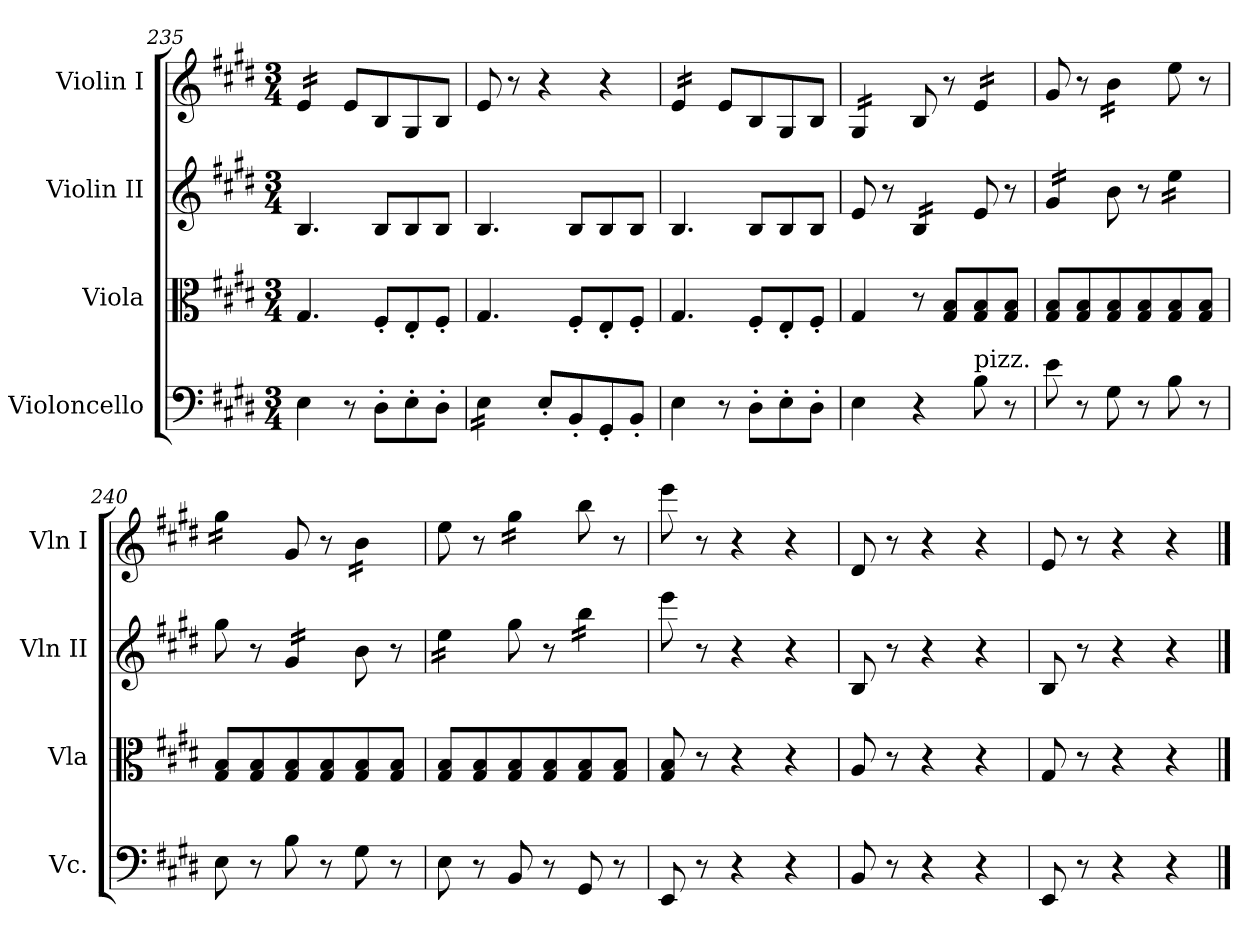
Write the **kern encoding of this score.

**kern	**kern	**kern	**kern
*part4	*part3	*part2	*part1
*staff4	*staff3	*staff2	*staff1
*I"Violoncello	*I"Viola	*I"Violin II	*I"Violin I
*I'Vc.	*I'Vla	*I'Vln II	*I'Vln I
*clefF4	*clefC3	*clefG2	*clefG2
*k[f#c#g#d#]	*k[f#c#g#d#]	*k[f#c#g#d#]	*k[f#c#g#d#]
*M3/4	*M3/4	*M3/4	*M3/4
=235	=235	=235	=235
*	*	*	*tremolo
4E\	4.G#/	4.B/	16e/LL
.	.	.	16e/
.	.	.	16e/
.	.	.	16e/JJ
*	*	*	*Xtremolo
8r	.	.	8e/L
8D#'\L	8F#'/L	8B/L	8B/
8E'\	8E'/	8B/	8G#/
8D#'\J	8F#'/J	8B/J	8B/J
=236	=236	=236	=236
*tremolo	*	*	*
16E\LL	4.G#/	4.B/	8e/
16E\	.	.	.
16E\	.	.	8r
16E\JJ	.	.	.
*Xtremolo	*	*	*
8E'/L	.	.	4r
8BB'/	8F#'/L	8B/L	.
8GG#'/	8E'/	8B/	4r
8BB'/J	8F#'/J	8B/J	.
=237	=237	=237	=237
*	*	*	*tremolo
4E\	4.G#/	4.B/	16e/LL
.	.	.	16e/
.	.	.	16e/
.	.	.	16e/JJ
*	*	*	*Xtremolo
8r	.	.	8e/L
8D#'\L	8F#'/L	8B/L	8B/
8E'\	8E'/	8B/	8G#/
8D#'\J	8F#'/J	8B/J	8B/J
=238	=238	=238	=238
*	*	*	*tremolo
4E\	4G#/	8e/	16G#/LL
.	.	.	16G#/
.	.	8r	16G#/
.	.	.	16G#/JJ
*	*	*	*Xtremolo
*	*	*tremolo	*
4r	8r	16B/LL	8B/
.	.	16B/	.
.	8G#/ 8B/L	16B/	8r
.	.	16B/JJ	.
*	*	*Xtremolo	*
!LO:TX:a:t=pizz.	!	!	!
*	*	*	*tremolo
8B\	8G#/ 8B/	8e/	16e/LL
.	.	.	16e/
8r	8G#/ 8B/J	8r	16e/
.	.	.	16e/JJ
*	*	*	*Xtremolo
=239	=239	=239	=239
*	*	*tremolo	*
8e\	8G#/ 8B/L	16g#/LL	8g#/
.	.	16g#/	.
8r	8G#/ 8B/	16g#/	8r
.	.	16g#/JJ	.
*	*	*Xtremolo	*
*	*	*	*tremolo
8G#\	8G#/ 8B/	8b\	16b\LL
.	.	.	16b\
8r	8G#/ 8B/	8r	16b\
.	.	.	16b\JJ
*	*	*	*Xtremolo
*	*	*tremolo	*
8B\	8G#/ 8B/	16ee\LL	8ee\
.	.	16ee\	.
8r	8G#/ 8B/J	16ee\	8r
.	.	16ee\JJ	.
*	*	*Xtremolo	*
!!LO:LB:g=z
=240	=240	=240	=240
*	*	*	*tremolo
8E\	8G#/ 8B/L	8gg#\	16gg#\LL
.	.	.	16gg#\
8r	8G#/ 8B/	8r	16gg#\
.	.	.	16gg#\JJ
*	*	*	*Xtremolo
*	*	*tremolo	*
8B\	8G#/ 8B/	16g#/LL	8g#/
.	.	16g#/	.
8r	8G#/ 8B/	16g#/	8r
.	.	16g#/JJ	.
*	*	*Xtremolo	*
*	*	*	*tremolo
8G#\	8G#/ 8B/	8b\	16b\LL
.	.	.	16b\
8r	8G#/ 8B/J	8r	16b\
.	.	.	16b\JJ
*	*	*	*Xtremolo
=241	=241	=241	=241
*	*	*tremolo	*
8E\	8G#/ 8B/L	16ee\LL	8ee\
.	.	16ee\	.
8r	8G#/ 8B/	16ee\	8r
.	.	16ee\JJ	.
*	*	*Xtremolo	*
*	*	*	*tremolo
8BB/	8G#/ 8B/	8gg#\	16gg#\LL
.	.	.	16gg#\
8r	8G#/ 8B/	8r	16gg#\
.	.	.	16gg#\JJ
*	*	*	*Xtremolo
*	*	*tremolo	*
8GG#/	8G#/ 8B/	16bb\LL	8bb\
.	.	16bb\	.
8r	8G#/ 8B/J	16bb\	8r
.	.	16bb\JJ	.
*	*	*Xtremolo	*
=242	=242	=242	=242
8EE/	8G#/ 8B/	8eee\	8eee\
8r	8r	8r	8r
4r	4r	4r	4r
4r	4r	4r	4r
=243	=243	=243	=243
8BB/	8A/	8B/	8d#/
8r	8r	8r	8r
4r	4r	4r	4r
4r	4r	4r	4r
=244	=244	=244	=244
8EE/	8G#/	8B/	8e/
8r	8r	8r	8r
4r	4r	4r	4r
4r	4r	4r	4r
==	==	==	==
*-	*-	*-	*-
